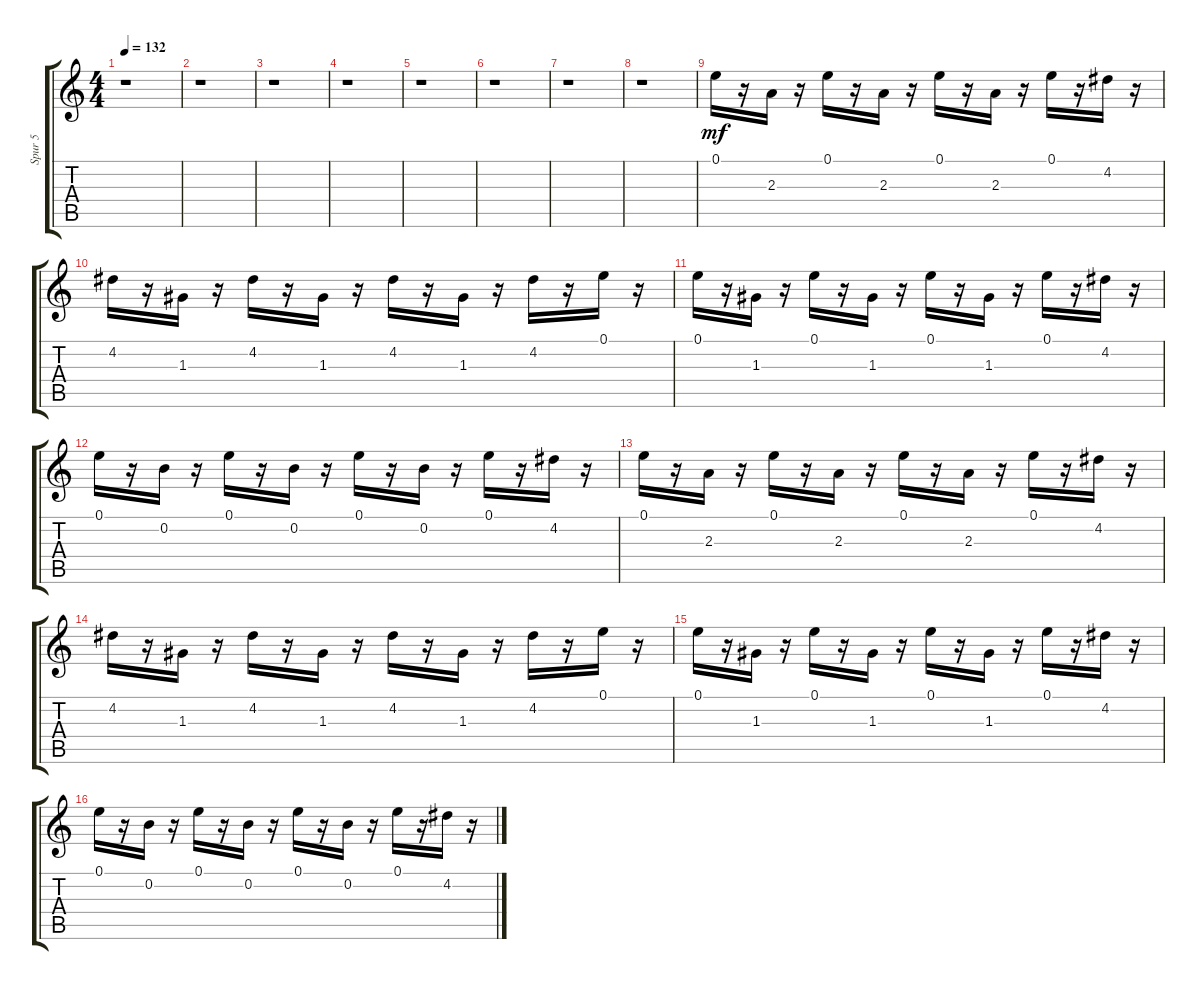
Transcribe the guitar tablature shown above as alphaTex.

\track ("Spur 5" "Spur 5") {instrument slapbass1}
\staff {score tabs}
\tuning (E4 B3 G3 D3 A2 E2) {hide}
\ts (4 4)
\tempo 132
\clef g2
\ks c
r.1{dy mf} |
r.1 |
r.1 |
r.1 |
r.1 |
r.1 |
r.1 |
r.1 |
0.1.16 r.16 2.3.16 r.16 0.1.16 r.16 2.3.16 r.16 0.1.16 r.16 2.3.16 r.16 0.1.16 r.16 4.2.16 r.16 |
4.2.16 r.16 1.3.16 r.16 4.2.16 r.16 1.3.16 r.16 4.2.16 r.16 1.3.16 r.16 4.2.16 r.16 0.1.16 r.16 |
0.1.16 r.16 1.3.16 r.16 0.1.16 r.16 1.3.16 r.16 0.1.16 r.16 1.3.16 r.16 0.1.16 r.16 4.2.16 r.16 |
0.1.16 r.16 0.2.16 r.16 0.1.16 r.16 0.2.16 r.16 0.1.16 r.16 0.2.16 r.16 0.1.16 r.16 4.2.16 r.16 |
0.1.16 r.16 2.3.16 r.16 0.1.16 r.16 2.3.16 r.16 0.1.16 r.16 2.3.16 r.16 0.1.16 r.16 4.2.16 r.16 |
4.2.16 r.16 1.3.16 r.16 4.2.16 r.16 1.3.16 r.16 4.2.16 r.16 1.3.16 r.16 4.2.16 r.16 0.1.16 r.16 |
0.1.16 r.16 1.3.16 r.16 0.1.16 r.16 1.3.16 r.16 0.1.16 r.16 1.3.16 r.16 0.1.16 r.16 4.2.16 r.16 |
0.1.16 r.16 0.2.16 r.16 0.1.16 r.16 0.2.16 r.16 0.1.16 r.16 0.2.16 r.16 0.1.16 r.16 4.2.16 r.16
